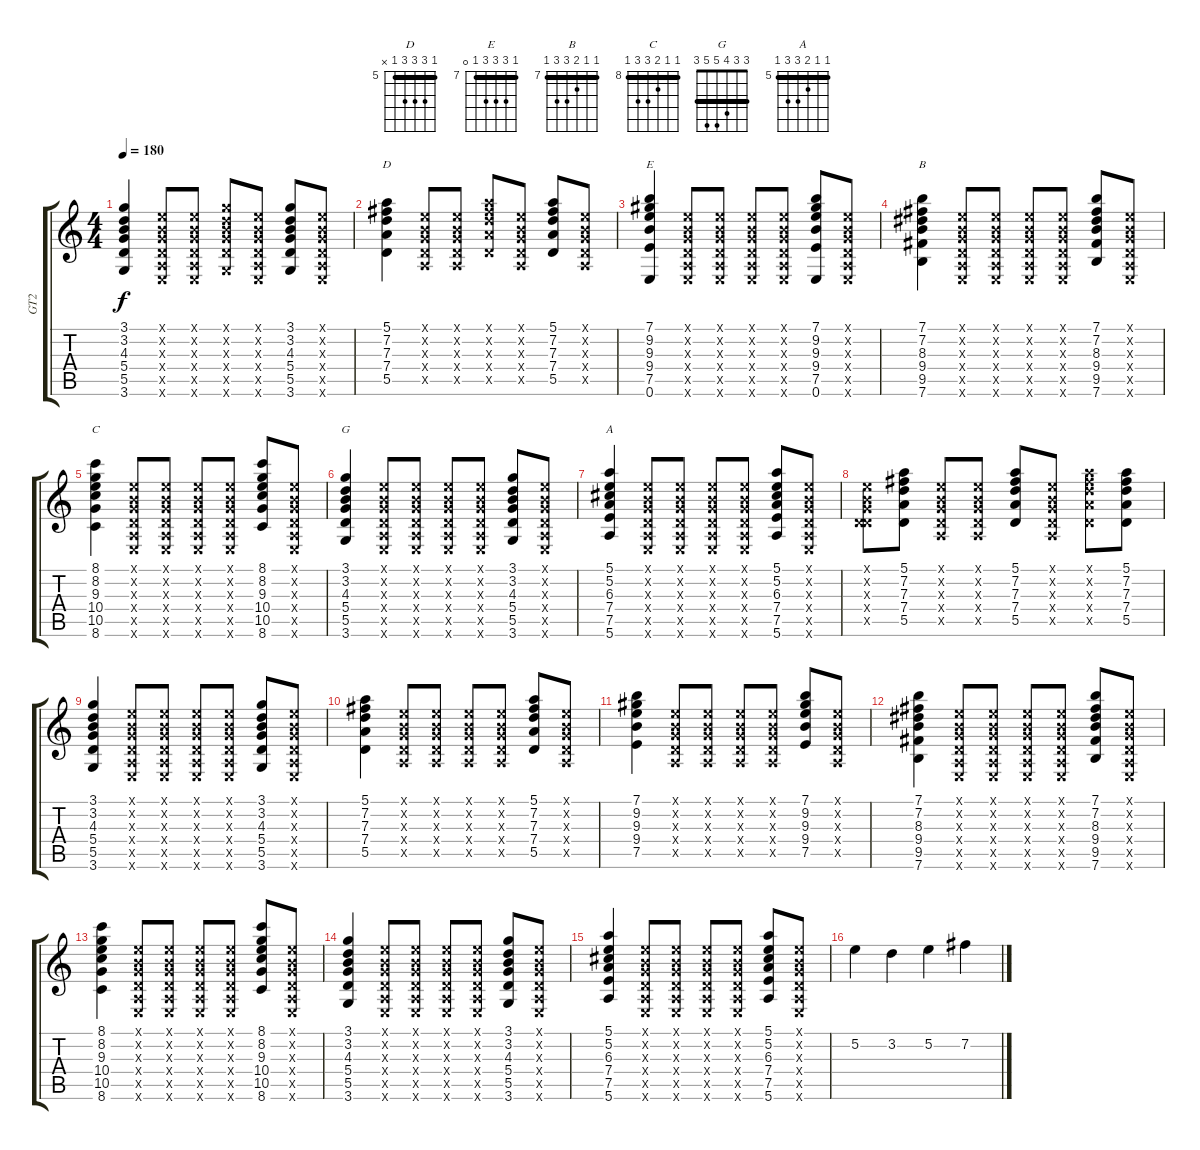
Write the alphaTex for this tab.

\track ("GT2" "GT2") {instrument distortionguitar}
\staff {score tabs}
\tuning (E4 B3 G3 D3 A2 E2) {hide}
\chord ("D" 5 7 7 7 5 x) {firstfret 5 barre 5}
\chord ("E" 7 9 9 9 7 0) {firstfret 7 barre 7}
\chord ("B" 7 7 8 9 9 7) {firstfret 7 barre 7}
\chord ("C" 8 8 9 10 10 8) {firstfret 8 barre 8}
\chord ("G" 3 3 4 5 5 3) {barre 3}
\chord ("A" 5 5 6 7 7 5) {firstfret 5 barre 5}
\ts (4 4)
\tempo 180
\clef g2
\ks c
(3.1 3.2 4.3 5.4 5.5 3.6).4{dy f instrument distortionguitar} (0.1{x} 0.2{x} 0.3{x} 0.4{x} 0.5{x} 0.6{x}).8 (0.1{x} 0.2{x} 0.3{x} 0.4{x} 0.5{x} 0.6{x}).8 (3.1{x} 3.2{x} 4.3{x} 5.4{x} 5.5{x} 3.6{x}).8 (0.1{x} 0.2{x} 0.3{x} 0.4{x} 0.5{x} 0.6{x}).8 (3.1 3.2 4.3 5.4 5.5 3.6).8 (0.1{x} 0.2{x} 0.3{x} 0.4{x} 0.5{x} 0.6{x}).8 |
(5.1 7.2 7.3 7.4 5.5).4{ch "D"} (0.1{x} 0.2{x} 0.3{x} 0.4{x} 0.5{x}).8 (0.1{x} 0.2{x} 0.3{x} 0.4{x} 0.5{x}).8 (5.1{x} 7.2{x} 7.3{x} 7.4{x} 5.5{x}).8 (0.1{x} 0.2{x} 0.3{x} 0.4{x} 0.5{x}).8 (5.1 7.2 7.3 7.4 5.5).8 (0.1{x} 0.2{x} 0.3{x} 0.4{x} 0.5{x}).8 |
(7.1 9.2 9.3 9.4 7.5 0.6).4{ch "E"} (0.1{x} 0.2{x} 0.3{x} 0.4{x} 0.5{x} 0.6{x}).8 (0.1{x} 0.2{x} 0.3{x} 0.4{x} 0.5{x} 0.6{x}).8 (0.1{x} 0.2{x} 0.3{x} 0.4{x} 0.5{x} 0.6{x}).8 (0.1{x} 0.2{x} 0.3{x} 0.4{x} 0.5{x} 0.6{x}).8 (7.1 9.2 9.3 9.4 7.5 0.6).8 (0.1{x} 0.2{x} 0.3{x} 0.4{x} 0.5{x} 0.6{x}).8 |
(7.1 7.2 8.3 9.4 9.5 7.6).4{ch "B"} (0.1{x} 0.2{x} 0.3{x} 0.4{x} 0.5{x} 0.6{x}).8 (0.1{x} 0.2{x} 0.3{x} 0.4{x} 0.5{x} 0.6{x}).8 (0.1{x} 0.2{x} 0.3{x} 0.4{x} 0.5{x} 0.6{x}).8 (0.1{x} 0.2{x} 0.3{x} 0.4{x} 0.5{x} 0.6{x}).8 (7.1 7.2 8.3 9.4 9.5 7.6).8 (0.1{x} 0.2{x} 0.3{x} 0.4{x} 0.5{x} 0.6{x}).8 |
(8.1 8.2 9.3 10.4 10.5 8.6).4{ch "C"} (0.1{x} 0.2{x} 0.3{x} 0.4{x} 0.5{x} 0.6{x}).8 (0.1{x} 0.2{x} 0.3{x} 0.4{x} 0.5{x} 0.6{x}).8 (0.1{x} 0.2{x} 0.3{x} 0.4{x} 0.5{x} 0.6{x}).8 (0.1{x} 0.2{x} 0.3{x} 0.4{x} 0.5{x} 0.6{x}).8 (8.1 8.2 9.3 10.4 10.5 8.6).8 (0.1{x} 0.2{x} 0.3{x} 0.4{x} 0.5{x} 0.6{x}).8 |
(3.1 3.2 4.3 5.4 5.5 3.6).4{ch "G"} (0.1{x} 0.2{x} 0.3{x} 0.4{x} 0.5{x} 0.6{x}).8 (0.1{x} 0.2{x} 0.3{x} 0.4{x} 0.5{x} 0.6{x}).8 (0.1{x} 0.2{x} 0.3{x} 0.4{x} 0.5{x} 0.6{x}).8 (0.1{x} 0.2{x} 0.3{x} 0.4{x} 0.5{x} 0.6{x}).8 (3.1 3.2 4.3 5.4 5.5 3.6).8 (0.1{x} 0.2{x} 0.3{x} 0.4{x} 0.5{x} 0.6{x}).8 |
(5.1 5.2 6.3 7.4 7.5 5.6).4{ch "A"} (0.1{x} 0.2{x} 0.3{x} 0.4{x} 0.5{x} 0.6{x}).8 (0.1{x} 0.2{x} 0.3{x} 0.4{x} 0.5{x} 0.6{x}).8 (0.1{x} 0.2{x} 0.3{x} 0.4{x} 0.5{x} 0.6{x}).8 (0.1{x} 0.2{x} 0.3{x} 0.4{x} 0.5{x} 0.6{x}).8 (5.1 5.2 6.3 7.4 7.5 5.6).8 (0.1{x} 0.2{x} 0.3{x} 0.4{x} 0.5{x} 0.6{x}).8 |
(0.1{x} 0.2{x} 0.3{x} 0.4{x} 5.5{x}).8 (5.1 7.2 7.3 7.4 5.5).8 (0.1{x} 0.2{x} 0.3{x} 0.4{x} 0.5{x}).8 (0.1{x} 0.2{x} 0.3{x} 0.4{x} 0.5{x}).8 (5.1 7.2 7.3 7.4 5.5).8 (0.1{x} 0.2{x} 0.3{x} 0.4{x} 0.5{x}).8 (5.1{x} 7.2{x} 7.3{x} 7.4{x} 5.5{x}).8 (5.1 7.2 7.3 7.4 5.5).8 |
(3.1 3.2 4.3 5.4 5.5 3.6).4 (0.1{x} 0.2{x} 0.3{x} 0.4{x} 0.5{x} 0.6{x}).8 (0.1{x} 0.2{x} 0.3{x} 0.4{x} 0.5{x} 0.6{x}).8 (0.1{x} 0.2{x} 0.3{x} 0.4{x} 0.5{x} 0.6{x}).8 (0.1{x} 0.2{x} 0.3{x} 0.4{x} 0.5{x} 0.6{x}).8 (3.1 3.2 4.3 5.4 5.5 3.6).8 (0.1{x} 0.2{x} 0.3{x} 0.4{x} 0.5{x} 0.6{x}).8 |
(5.1 7.2 7.3 7.4 5.5).4 (0.1{x} 0.2{x} 0.3{x} 0.4{x} 0.5{x}).8 (0.1{x} 0.2{x} 0.3{x} 0.4{x} 0.5{x}).8 (0.1{x} 0.2{x} 0.3{x} 0.4{x} 0.5{x}).8 (0.1{x} 0.2{x} 0.3{x} 0.4{x} 0.5{x}).8 (5.1 7.2 7.3 7.4 5.5).8 (0.1{x} 0.2{x} 0.3{x} 0.4{x} 0.5{x}).8 |
(7.1 9.2 9.3 9.4 7.5).4 (0.1{x} 0.2{x} 0.3{x} 0.4{x} 0.5{x}).8 (0.1{x} 0.2{x} 0.3{x} 0.4{x} 0.5{x}).8 (0.1{x} 0.2{x} 0.3{x} 0.4{x} 0.5{x}).8 (0.1{x} 0.2{x} 0.3{x} 0.4{x} 0.5{x}).8 (7.1 9.2 9.3 9.4 7.5).8 (0.1{x} 0.2{x} 0.3{x} 0.4{x} 0.5{x}).8 |
(7.1 7.2 8.3 9.4 9.5 7.6).4 (0.1{x} 0.2{x} 0.3{x} 0.4{x} 0.5{x} 0.6{x}).8 (0.1{x} 0.2{x} 0.3{x} 0.4{x} 0.5{x} 0.6{x}).8 (0.1{x} 0.2{x} 0.3{x} 0.4{x} 0.5{x} 0.6{x}).8 (0.1{x} 0.2{x} 0.3{x} 0.4{x} 0.5{x} 0.6{x}).8 (7.1 7.2 8.3 9.4 9.5 7.6).8 (0.1{x} 0.2{x} 0.3{x} 0.4{x} 0.5{x} 0.6{x}).8 |
(8.1 8.2 9.3 10.4 10.5 8.6).4 (0.1{x} 0.2{x} 0.3{x} 0.4{x} 0.5{x} 0.6{x}).8 (0.1{x} 0.2{x} 0.3{x} 0.4{x} 0.5{x} 0.6{x}).8 (0.1{x} 0.2{x} 0.3{x} 0.4{x} 0.5{x} 0.6{x}).8 (0.1{x} 0.2{x} 0.3{x} 0.4{x} 0.5{x} 0.6{x}).8 (8.1 8.2 9.3 10.4 10.5 8.6).8 (0.1{x} 0.2{x} 0.3{x} 0.4{x} 0.5{x} 0.6{x}).8 |
(3.1 3.2 4.3 5.4 5.5 3.6).4 (0.1{x} 0.2{x} 0.3{x} 0.4{x} 0.5{x} 0.6{x}).8 (0.1{x} 0.2{x} 0.3{x} 0.4{x} 0.5{x} 0.6{x}).8 (0.1{x} 0.2{x} 0.3{x} 0.4{x} 0.5{x} 0.6{x}).8 (0.1{x} 0.2{x} 0.3{x} 0.4{x} 0.5{x} 0.6{x}).8 (3.1 3.2 4.3 5.4 5.5 3.6).8 (0.1{x} 0.2{x} 0.3{x} 0.4{x} 0.5{x} 0.6{x}).8 |
(5.1 5.2 6.3 7.4 7.5 5.6).4 (0.1{x} 0.2{x} 0.3{x} 0.4{x} 0.5{x} 0.6{x}).8 (0.1{x} 0.2{x} 0.3{x} 0.4{x} 0.5{x} 0.6{x}).8 (0.1{x} 0.2{x} 0.3{x} 0.4{x} 0.5{x} 0.6{x}).8 (0.1{x} 0.2{x} 0.3{x} 0.4{x} 0.5{x} 0.6{x}).8 (5.1 5.2 6.3 7.4 7.5 5.6).8 (0.1{x} 0.2{x} 0.3{x} 0.4{x} 0.5{x} 0.6{x}).8 |
5.2.4 3.2.4 5.2.4 7.2.4
